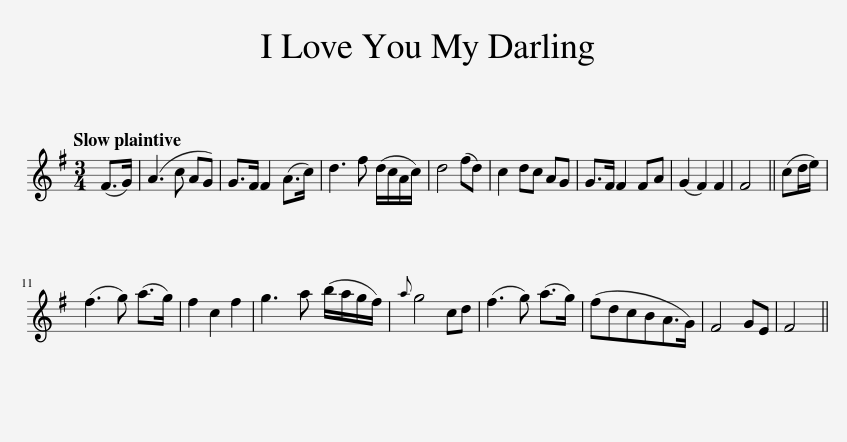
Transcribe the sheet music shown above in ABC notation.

X:1
L:1/8
Q:1/4=120
M:3/4
I:linebreak $
K:G
V:1 treble
V:1
 (F>G) | (A3 c AG) | G>F F2 (A>c) | d3 f (d/c/A/c/) | d4 (fd) | %5
 c2 dc AG | G>F F2 FA | (G2 F2) F2 | F4 || (cd/e/) |$ %10
 (f3 g) (a>g) | f2 c2 f2 | g3 a (b/a/g/f/) |{a} g4 cd | (f3 g) (a>g) | %15
 (fdcBA>G) | F4 GE | F4 || %18
